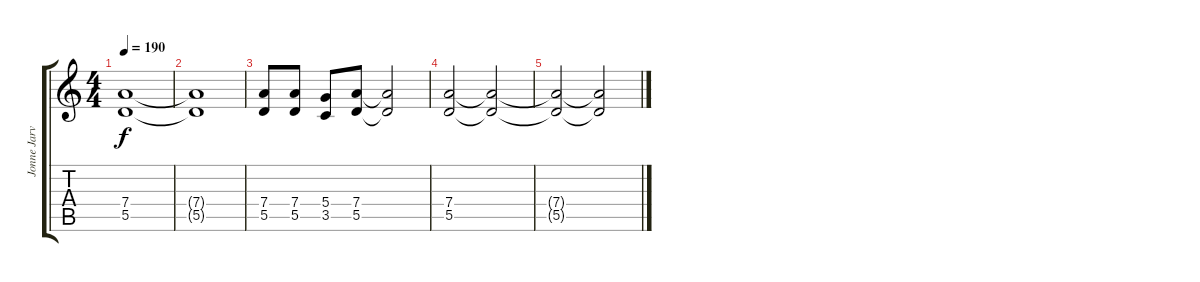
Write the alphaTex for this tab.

\track ("Jonne Jarvela" "Jonne Jarv") {instrument distortionguitar}
\staff {score tabs}
\tuning (E4 B3 G3 D3 A2 E2) {hide}
\ts (4 4)
\tempo 190
\clef g2
\ks c
(7.4{t} 5.5{t}).1{dy f} |
(7.4{t} 5.5{t}).1 |
(7.4 5.5).8 (7.4 5.5).8 (5.4 3.5).8 (7.4 5.5).8 (7.4{t} 5.5{t}).2 |
(7.4 5.5).2{volume 10} (7.4{t} 5.5{t}).2{volume 7} |
(7.4{t} 5.5{t}).2{volume 4} (7.4{t} 5.5{t}).2{volume 1}
